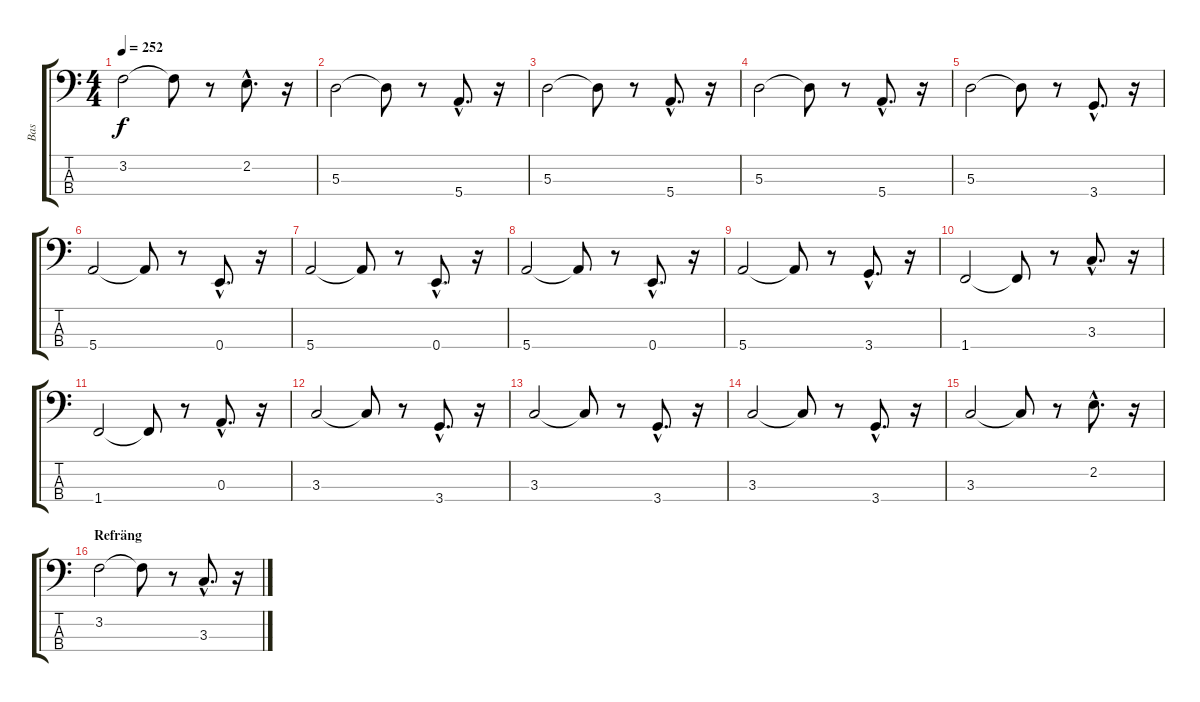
\track ("Bas" "Bas") {instrument acousticbass}
\staff {score tabs}
\tuning (G2 D2 A1 E1) {hide}
\ts (4 4)
\tempo 252
\clef f4
\ks c
3.2.2{dy f} 3.2{t}.8 r.8 2.2{hac}.8{d} r.16 |
5.3.2 5.3{t}.8 r.8 5.4{hac}.8{d} r.16 |
5.3.2 5.3{t}.8 r.8 5.4{hac}.8{d} r.16 |
5.3.2 5.3{t}.8 r.8 5.4{hac}.8{d} r.16 |
5.3.2 5.3{t}.8 r.8 3.4{hac}.8{d} r.16 |
5.4.2 5.4{t}.8 r.8 0.4{hac}.8{d} r.16 |
5.4.2 5.4{t}.8 r.8 0.4{hac}.8{d} r.16 |
5.4.2 5.4{t}.8 r.8 0.4{hac}.8{d} r.16 |
5.4.2 5.4{t}.8 r.8 3.4{hac}.8{d} r.16 |
1.4.2 1.4{t}.8 r.8 3.3{hac}.8{d} r.16 |
1.4.2 1.4{t}.8 r.8 0.3{hac}.8{d} r.16 |
3.3.2 3.3{t}.8 r.8 3.4{hac}.8{d} r.16 |
3.3.2 3.3{t}.8 r.8 3.4{hac}.8{d} r.16 |
3.3.2 3.3{t}.8 r.8 3.4{hac}.8{d} r.16 |
3.3.2 3.3{t}.8 r.8 2.2{hac}.8{d} r.16 |
\section ("" "Refräng")
3.2.2 3.2{t}.8 r.8 3.3{hac}.8{d} r.16
